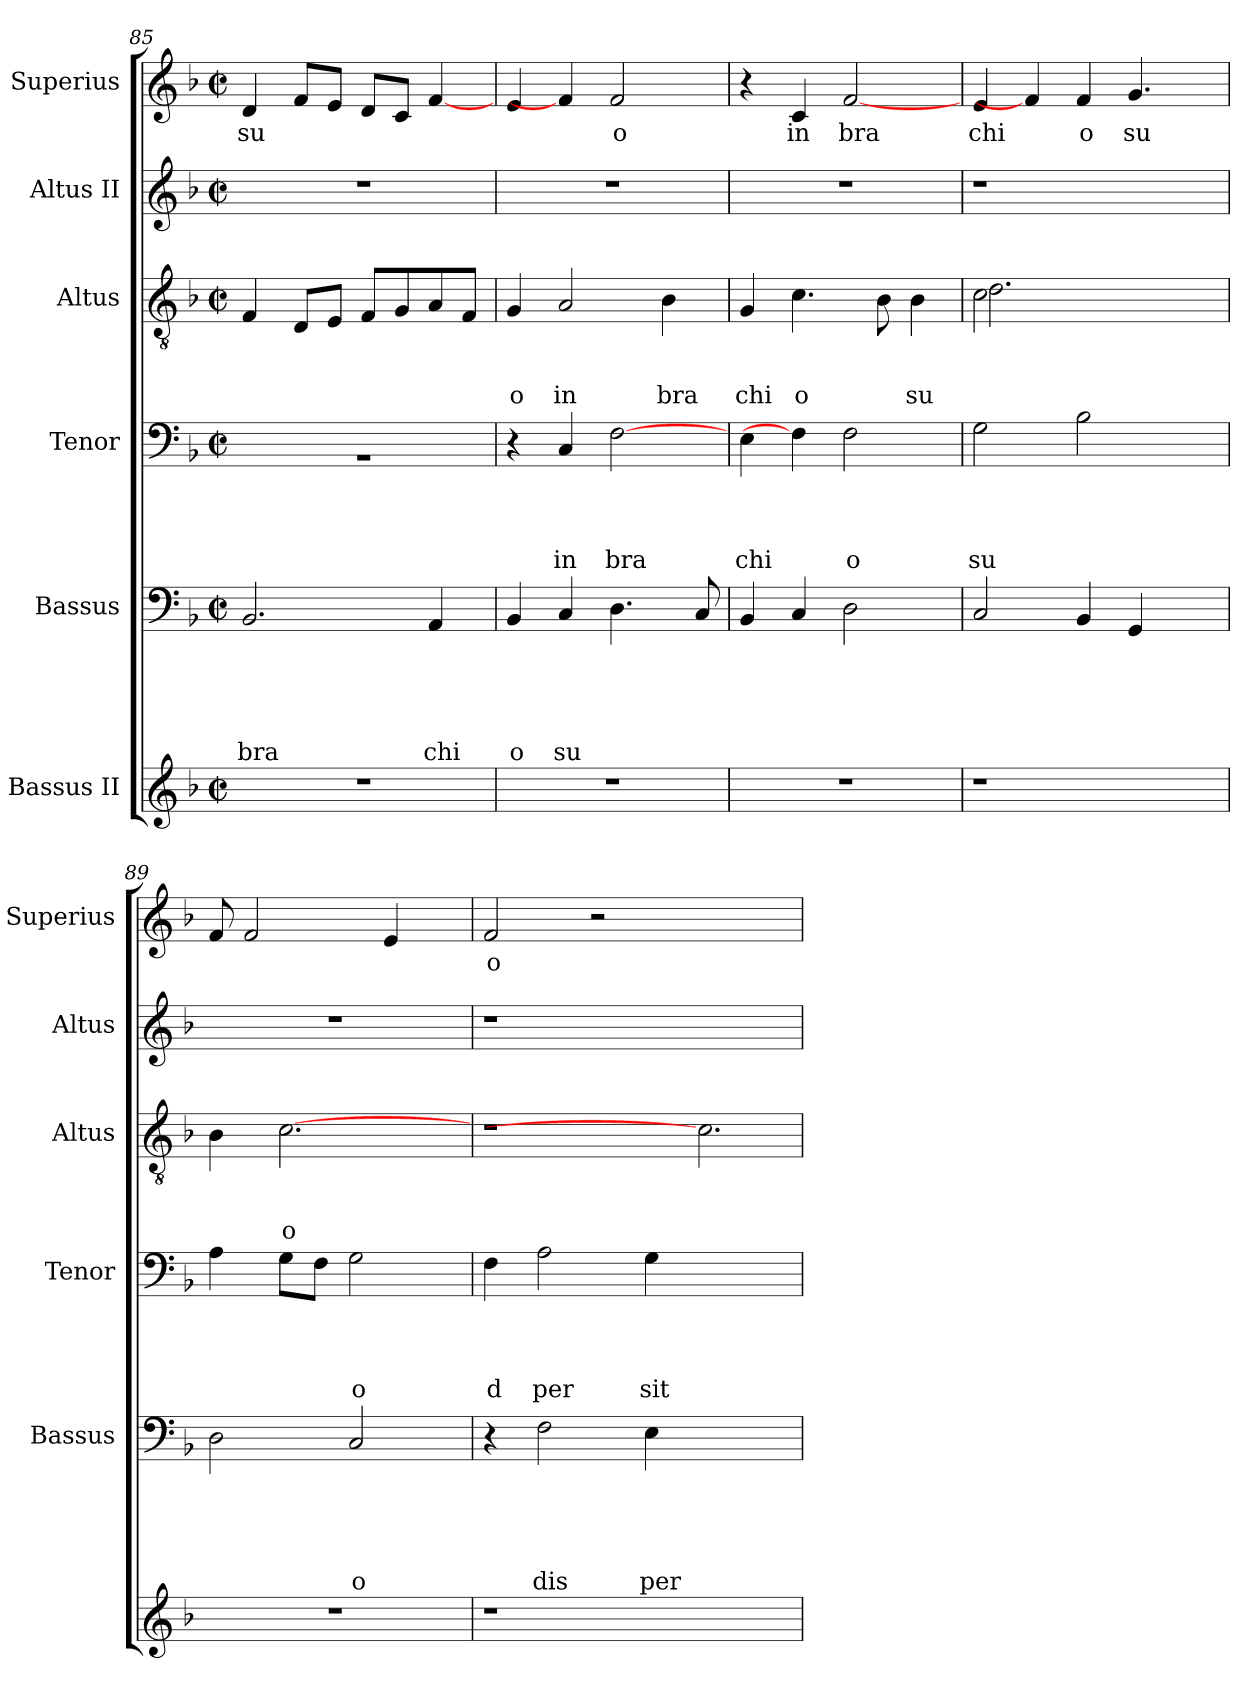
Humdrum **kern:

**kern	**kern	**text	**text	**text	**text	**text	**kern	**text	**text	**text	**text	**kern	**text	**text	**text	**kern	**kern	**text
*part6	*part5	*part5	*part5	*part5	*part5	*part5	*part4	*part4	*part4	*part4	*part4	*part3	*part3	*part3	*part3	*part2	*part1	*part1
*staff6	*staff5	*staff5	*staff5	*staff5	*staff5	*staff5	*staff4	*staff4	*staff4	*staff4	*staff4	*staff3	*staff3	*staff3	*staff3	*staff2	*staff1	*staff1
*I"Bassus II	*I"Bassus	*	*	*	*	*	*I"Tenor	*	*	*	*	*I"Altus	*	*	*	*I"Altus II	*I"Superius	*
*	*I'Bassus	*	*	*	*	*	*I'Tenor	*	*	*	*	*I'Altus	*	*	*	*I'Altus	*I'Superius	*
*clefG2	*clefF4	*	*	*	*	*	*clefF4	*	*	*	*	*clefGv2	*	*	*	*clefG2	*clefG2	*
*k[b-]	*k[b-]	*	*	*	*	*	*k[b-]	*	*	*	*	*k[b-]	*	*	*	*k[b-]	*k[b-]	*
*F:	*F:	*	*	*	*	*	*F:	*	*	*	*	*F:	*	*	*	*F:	*F:	*
*M2/2	*M2/2	*	*	*	*	*	*M2/2	*	*	*	*	*M2/2	*	*	*	*M2/2	*M2/2	*
*met(c|)	*met(c|)	*	*	*	*	*	*met(c|)	*	*	*	*	*met(c|)	*	*	*	*met(c|)	*met(c|)	*
=85	=85	=85	=85	=85	=85	=85	=85	=85	=85	=85	=85	=85	=85	=85	=85	=85	=85	=85
!	!	!	!	!	!	!LO:LY:b	!	!	!	!	!	!	!	!	!	!	!	!LO:LY:b
1r	2.BB-/	.	.	.	.	bra	1rC	.	.	.	.	4F/	.	.	.	1r	4d/	su
.	.	.	.	.	.	.	.	.	.	.	.	8D/L	.	.	.	.	8f/L	.
.	.	.	.	.	.	.	.	.	.	.	.	8E/J	.	.	.	.	8e/J	.
.	.	.	.	.	.	.	.	.	.	.	.	8F/L	.	.	.	.	8d/L	.
.	.	.	.	.	.	.	.	.	.	.	.	8G/	.	.	.	.	8c/J	.
!	!	!	!	!	!	!LO:LY:b	!	!	!	!	!	!	!	!	!	!	!	!
.	4AA/	.	.	.	.	chi	.	.	.	.	.	8A/	.	.	.	.	[4f/	.
.	.	.	.	.	.	.	.	.	.	.	.	8F/J	.	.	.	.	.	.
!!LO:LB:g=z
=86	=86	=86	=86	=86	=86	=86	=86	=86	=86	=86	=86	=86	=86	=86	=86	=86	=86	=86
!	!	!	!	!	!	!LO:LY:b	!	!	!	!	!	!	!	!	!LO:LY:b	!	!	!
1r	4BB-/	.	.	.	.	o	4r	.	.	.	.	4G/	.	.	o	1r	4e/	.
!	!	!	!	!	!	!LO:LY:b	!	!	!	!	!LO:LY:b	!	!	!	!LO:LY:b	!	!	!
.	4C/	.	.	.	.	su	4C/	.	.	.	in	2A/	.	.	in	.	4f/]	.
!	!	!	!	!	!	!	!	!	!	!	!LO:LY:b	!	!	!	!	!	!	!LO:LY:b
.	4.D\	.	.	.	.	.	[2F\	.	.	.	bra	.	.	.	.	.	2f/	o
!	!	!	!	!	!	!	!	!	!	!	!	!	!	!	!LO:LY:b	!	!	!
.	.	.	.	.	.	.	.	.	.	.	.	4B-\	.	.	bra	.	.	.
.	8C/	.	.	.	.	.	.	.	.	.	.	.	.	.	.	.	.	.
=87	=87	=87	=87	=87	=87	=87	=87	=87	=87	=87	=87	=87	=87	=87	=87	=87	=87	=87
!	!	!	!	!	!	!	!	!	!	!	!LO:LY:b	!	!	!	!LO:LY:b	!	!	!
1r	4BB-/	.	.	.	.	.	4E\	.	.	.	chi	4G/	.	.	chi	1r	4r	.
!	!	!	!	!	!	!	!	!	!	!	!	!	!	!	!LO:LY:b	!	!	!LO:LY:b
.	4C/	.	.	.	.	.	4F\]	.	.	.	.	4.c\	.	.	o	.	4c/	in
!	!	!	!	!	!	!	!	!	!	!	!LO:LY:b	!	!	!	!	!	!	!LO:LY:b
.	2D\	.	.	.	.	.	2F\	.	.	.	o	.	.	.	.	.	[2f/	bra
.	.	.	.	.	.	.	.	.	.	.	.	8B-\	.	.	.	.	.	.
!	!	!	!	!	!	!	!	!	!	!	!	!	!	!	!LO:LY:b	!	!	!
.	.	.	.	.	.	.	.	.	.	.	.	4B-\	.	.	su	.	.	.
=88	=88	=88	=88	=88	=88	=88	=88	=88	=88	=88	=88	=88	=88	=88	=88	=88	=88	=88
!	!	!	!	!	!	!	!	!	!	!	!LO:LY:b	!	!	!	!	!	!	!LO:LY:b
*	*	*	*	*	*	*	*	*	*	*	*	*^	*	*	*	*	*	*
1r	2C/	.	.	.	.	.	2G\	.	.	.	su	2c\	2.d\	.	.	.	1r	4e/	chi
.	.	.	.	.	.	.	.	.	.	.	.	.	.	.	.	.	.	4f/]	.
!	!	!	!	!	!	!	!	!	!	!	!	!	!	!	!	!	!	!	!LO:LY:b
.	4BB-/	.	.	.	.	.	2B-\	.	.	.	.	4.ryy	.	.	.	.	.	4f/	o
!	!	!	!	!	!	!	!	!	!	!	!	!	!	!	!	!	!	!	!LO:LY:b
.	4GG/	.	.	.	.	.	.	.	.	.	.	.	4.ryy	.	.	.	.	4.g/	su
.	.	.	.	.	.	.	.	.	.	.	.	4ryy	.	.	.	.	.	.	.
8ryy	8ryy	.	.	.	.	.	8ryy	.	.	.	.	.	.	.	.	.	8ryy	.	.
*	*	*	*	*	*	*	*	*	*	*	*	*v	*v	*	*	*	*	*	*
=89	=89	=89	=89	=89	=89	=89	=89	=89	=89	=89	=89	=89	=89	=89	=89	=89	=89	=89
1r	2D\	.	.	.	.	.	4A\	.	.	.	.	4B-\	.	.	.	1r	8f/	.
.	.	.	.	.	.	.	.	.	.	.	.	.	.	.	.	.	2f/	.
!	!	!	!	!	!	!	!	!	!	!	!	!	!	!	!LO:LY:b	!	!	!
.	.	.	.	.	.	.	8G\L	.	.	.	.	[2.c	.	.	o	.	.	.
.	.	.	.	.	.	.	8F\J	.	.	.	.	.	.	.	.	.	.	.
!	!	!	!	!	!	!LO:LY:b	!	!	!	!	!LO:LY:b	!	!	!	!	!	!	!
.	2C/	.	.	.	.	o	2G\	.	.	.	o	.	.	.	.	.	.	.
.	.	.	.	.	.	.	.	.	.	.	.	.	.	.	.	.	4e/	.
.	.	.	.	.	.	.	.	.	.	.	.	.	.	.	.	.	8ryy	.
=90	=90	=90	=90	=90	=90	=90	=90	=90	=90	=90	=90	=90	=90	=90	=90	=90	=90	=90
!	!	!	!	!	!	!	!	!	!	!	!LO:LY:b:rj	!	!	!	!	!	!	!LO:LY:b
1r	4r	.	.	.	.	.	4F\	.	.	.	d	1r	.	.	.	1r	2f/	o
!	!	!	!	!	!	!LO:LY:b	!	!	!	!	!LO:LY:b	!	!	!	!	!	!	!
.	2F\	.	.	.	.	dis	2A\	.	.	.	per	.	.	.	.	.	.	.
.	.	.	.	.	.	.	.	.	.	.	.	.	.	.	.	.	2r	.
!	!	!	!	!	!	!LO:LY:b	!	!	!	!	!LO:LY:b	!	!	!	!	!	!	!
.	4E\	.	.	.	.	per	4G\	.	.	.	sit	.	.	.	.	.	.	.
2.ryy	2.ryy	.	.	.	.	.	2.ryy	.	.	.	.	2.c]	.	.	.	2.ryy	2.ryy	.
=	=	=	=	=	=	=	=	=	=	=	=	=	=	=	=	=	=	=
*-	*-	*-	*-	*-	*-	*-	*-	*-	*-	*-	*-	*-	*-	*-	*-	*-	*-	*-
